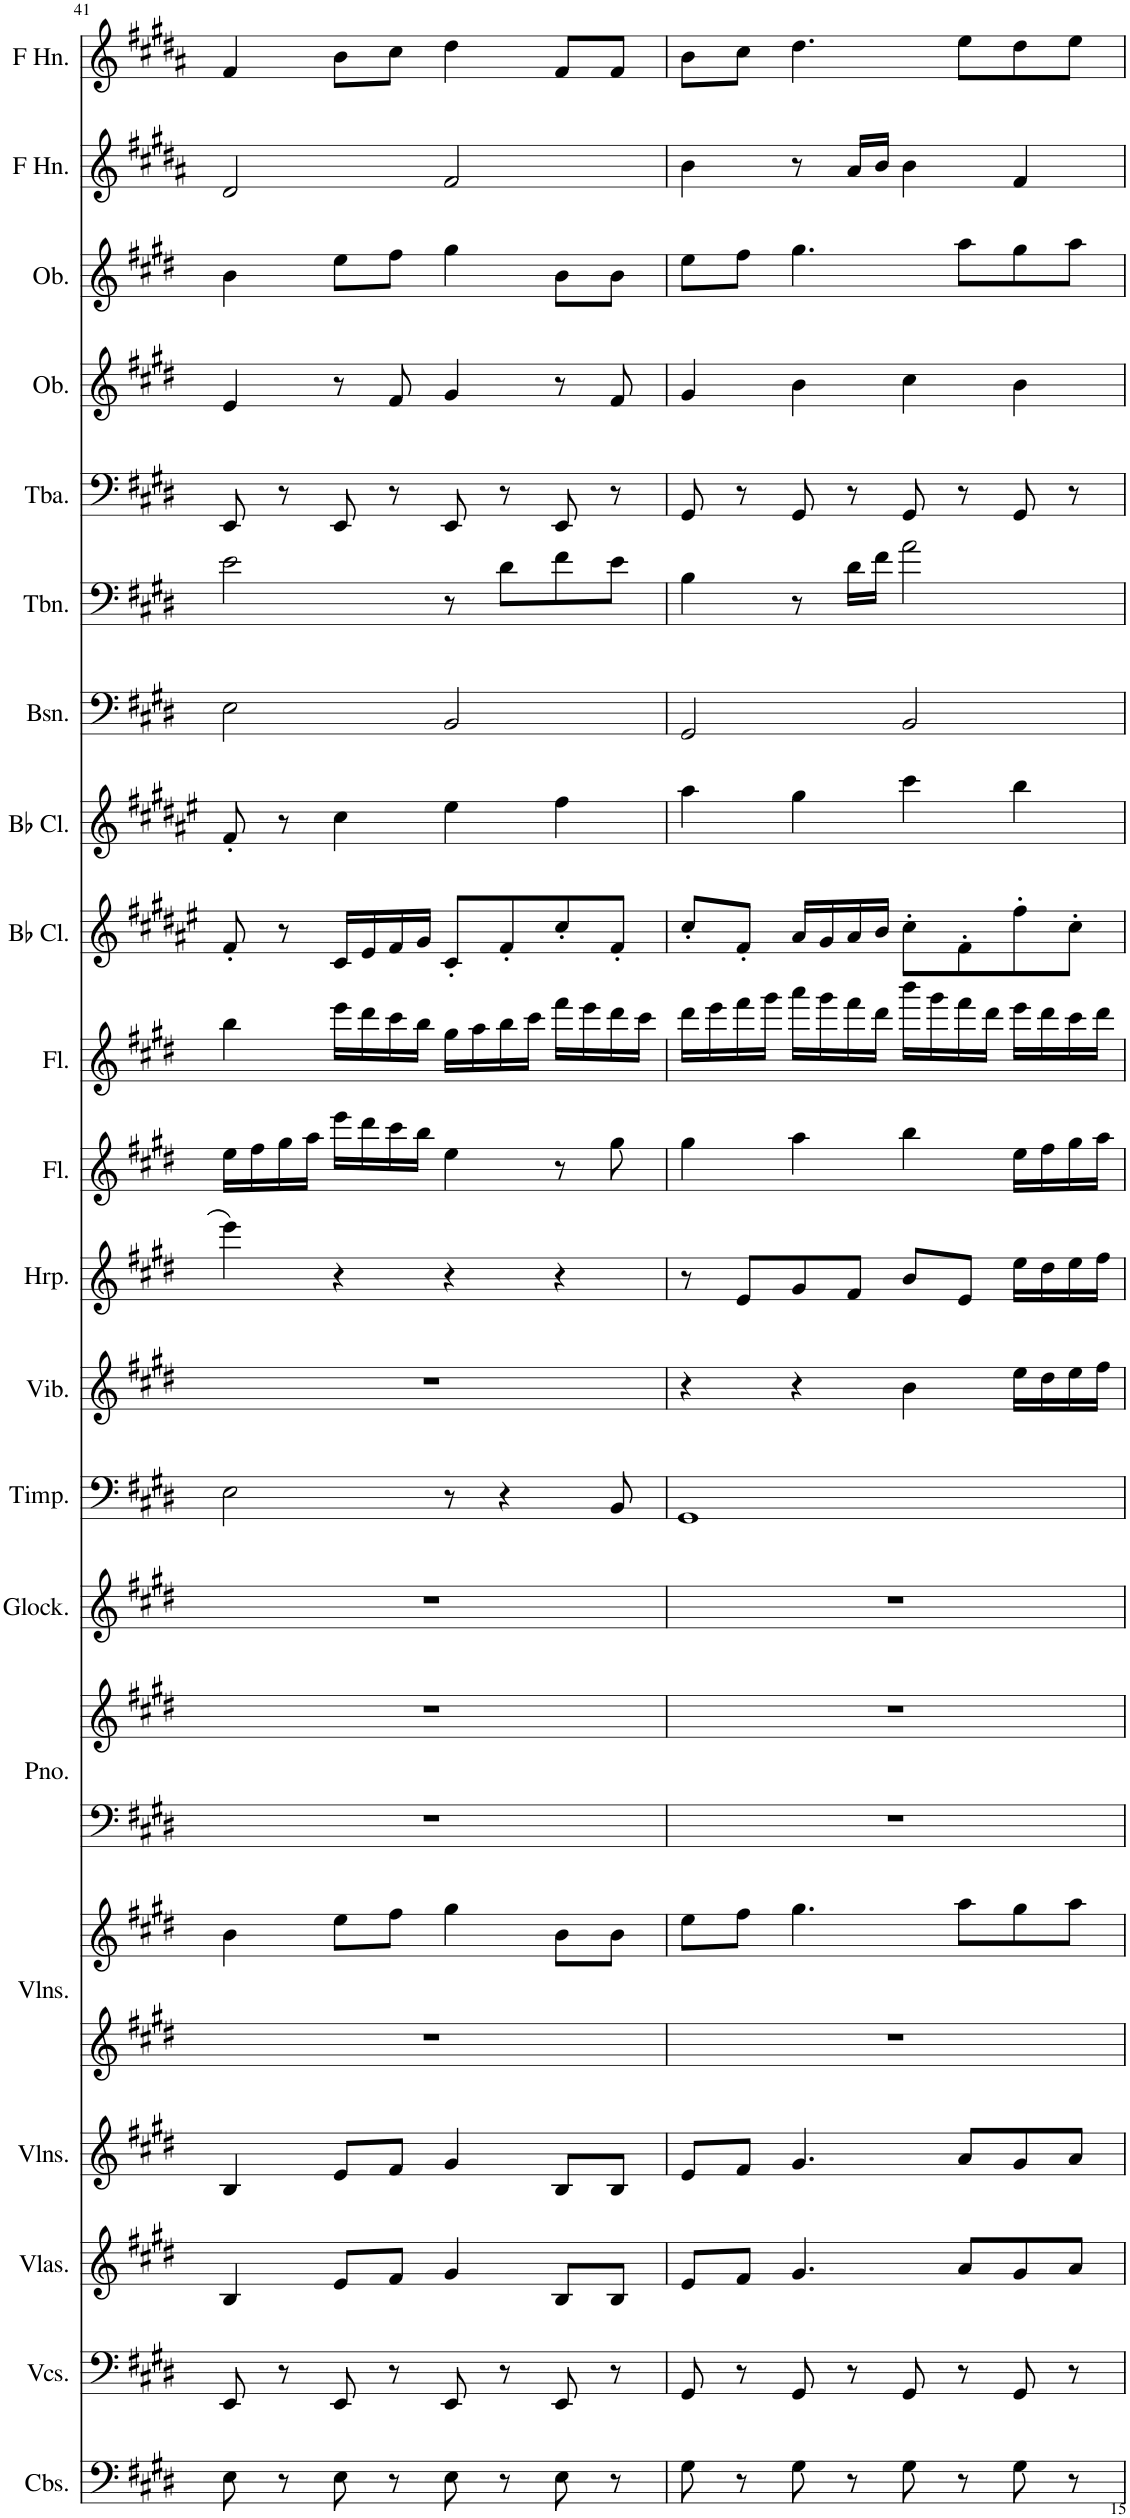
**kern	**kern	**kern	**kern	**kern	**kern	**kern	**kern	**kern	**kern	**kern	**kern	**kern	**kern	**kern	**kern	**kern	**kern	**kern	**kern	**kern	**kern	**kern
*part21	*part20	*part19	*part18	*part17	*part17	*part16	*part16	*part15	*part14	*part13	*part12	*part11	*part10	*part9	*part8	*part7	*part6	*part5	*part4	*part3	*part2	*part1
*staff23	*staff22	*staff21	*staff20	*staff19	*staff18	*staff17	*staff16	*staff15	*staff14	*staff13	*staff12	*staff11	*staff10	*staff9	*staff8	*staff7	*staff6	*staff5	*staff4	*staff3	*staff2	*staff1
*I"Contrabasses	*I"Violoncellos	*I"Violas	*I"Violins	*I"Violins	*	*I"Piano	*	*I"Glockenspiel	*I"Timpani	*I"Vibraphone	*I"Harp	*I"Flute	*I"Flute	*I"Bb Clarinet	*I"Bb Clarinet	*I"Bassoon	*I"Trombone	*I"Tuba	*I"Oboe	*I"Oboe	*I"Horn in F	*I"Horn in F
*I'Cbs.	*I'Vcs.	*I'Vlas.	*I'Vlns.	*I'Vlns.	*	*I'Pno.	*	*I'Glock.	*I'Timp.	*I'Vib.	*I'Hrp.	*I'Fl.	*I'Fl.	*I'Bb Cl.	*I'Bb Cl.	*I'Bsn.	*I'Tbn.	*I'Tba.	*I'Ob.	*I'Ob.	*	*
!!LO:PB:g=z
*clefF4	*clefF4	*clefG2	*clefG2	*clefG2	*clefG2	*clefF4	*clefG2	*clefG2	*clefF4	*clefG2	*clefG2	*clefG2	*clefG2	*clefG2	*clefG2	*clefF4	*clefF4	*clefF4	*clefG2	*clefG2	*clefG2	*clefG2
*Trd7c12	*	*	*	*	*	*	*	*Trd-14c-24	*	*	*	*	*	*Trd1c2	*Trd1c2	*	*	*	*	*	*Trd4c7	*Trd4c7
*k[f#c#g#d#]	*k[f#c#g#d#]	*k[f#c#g#d#]	*k[f#c#g#d#]	*k[f#c#g#d#]	*k[f#c#g#d#]	*k[f#c#g#d#]	*k[f#c#g#d#]	*k[f#c#g#d#]	*k[f#c#g#d#]	*k[f#c#g#d#]	*k[f#c#g#d#]	*k[f#c#g#d#]	*k[f#c#g#d#]	*k[f#c#g#d#a#e#]	*k[f#c#g#d#a#e#]	*k[f#c#g#d#]	*k[f#c#g#d#]	*k[f#c#g#d#]	*k[f#c#g#d#]	*k[f#c#g#d#]	*k[f#c#g#d#a#]	*k[f#c#g#d#a#]
*M4/4	*M4/4	*M4/4	*M4/4	*M4/4	*M4/4	*M4/4	*M4/4	*M4/4	*M4/4	*M4/4	*M4/4	*M4/4	*M4/4	*M4/4	*M4/4	*M4/4	*M4/4	*M4/4	*M4/4	*M4/4	*M4/4	*M4/4
=41	=41	=41	=41	=41	=41	=41	=41	=41	=41	=41	=41	=41	=41	=41	=41	=41	=41	=41	=41	=41	=41	=41
8E\	8EE/	4B/	4B/	1r	4b\	1r	1r	1r	2E\	1r	4eee\	16ee\LL	4bb\	8f#'/	8f#'/	2E\	2e\	8EE/	4e/	4b\	2d#/	4f#/
.	.	.	.	.	.	.	.	.	.	.	.	16ff#\	.	.	.	.	.	.	.	.	.	.
8r	8r	.	.	.	.	.	.	.	.	.	.	16gg#\	.	8r	8r	.	.	8r	.	.	.	.
.	.	.	.	.	.	.	.	.	.	.	.	16aa\JJ	.	.	.	.	.	.	.	.	.	.
8E\	8EE/	8e/L	8e/L	.	8ee\L	.	.	.	.	.	4r	16eee\LL	16eee\LL	16c#/LL	4cc#\	.	.	8EE/	8r	8ee\L	.	8b\L
.	.	.	.	.	.	.	.	.	.	.	.	16ddd#\	16ddd#\	16e#/	.	.	.	.	.	.	.	.
8r	8r	8f#/J	8f#/J	.	8ff#\J	.	.	.	.	.	.	16ccc#\	16ccc#\	16f#/	.	.	.	8r	8f#/	8ff#\J	.	8cc#\J
.	.	.	.	.	.	.	.	.	.	.	.	16bb\JJ	16bb\JJ	16g#/JJ	.	.	.	.	.	.	.	.
8E\	8EE/	4g#/	4g#/	.	4gg#\	.	.	.	8r	.	4r	4ee\	16gg#\LL	8c#'/L	4ee#\	2BB/	8r	8EE/	4g#/	4gg#\	2f#/	4dd#\
.	.	.	.	.	.	.	.	.	.	.	.	.	16aa\	.	.	.	.	.	.	.	.	.
8r	8r	.	.	.	.	.	.	.	4r	.	.	.	16bb\	8f#'/	.	.	8d#\L	8r	.	.	.	.
.	.	.	.	.	.	.	.	.	.	.	.	.	16ccc#\JJ	.	.	.	.	.	.	.	.	.
8E\	8EE/	8B/L	8B/L	.	8b\L	.	.	.	.	.	4r	8r	16fff#\LL	8cc#'/	4ff#\	.	8f#\	8EE/	8r	8b\L	.	8f#/L
.	.	.	.	.	.	.	.	.	.	.	.	.	16eee\	.	.	.	.	.	.	.	.	.
8r	8r	8B/J	8B/J	.	8b\J	.	.	.	8BB/	.	.	8gg#\	16ddd#\	8f#'/J	.	.	8e\J	8r	8f#/	8b\J	.	8f#/J
.	.	.	.	.	.	.	.	.	.	.	.	.	16ccc#\JJ	.	.	.	.	.	.	.	.	.
=42	=42	=42	=42	=42	=42	=42	=42	=42	=42	=42	=42	=42	=42	=42	=42	=42	=42	=42	=42	=42	=42	=42
8G#\	8GG#/	8e/L	8e/L	1r	8ee\L	1r	1r	1r	1GG#	4r	8r	4gg#\	16ddd#\LL	8cc#'/L	4aa#\	2GG#/	4B\	8GG#/	4g#/	8ee\L	4b\	8b\L
.	.	.	.	.	.	.	.	.	.	.	.	.	16eee\	.	.	.	.	.	.	.	.	.
8r	8r	8f#/J	8f#/J	.	8ff#\J	.	.	.	.	.	8e/L	.	16fff#\	8f#'/J	.	.	.	8r	.	8ff#\J	.	8cc#\J
.	.	.	.	.	.	.	.	.	.	.	.	.	16ggg#\JJ	.	.	.	.	.	.	.	.	.
8G#\	8GG#/	4.g#/	4.g#/	.	4.gg#\	.	.	.	.	4r	8g#/	4aa\	16aaa\LL	16a#/LL	4gg#\	.	8r	8GG#/	4b\	4.gg#\	8r	4.dd#\
.	.	.	.	.	.	.	.	.	.	.	.	.	16ggg#\	16g#/	.	.	.	.	.	.	.	.
8r	8r	.	.	.	.	.	.	.	.	.	8f#/J	.	16fff#\	16a#/	.	.	16d#\LL	8r	.	.	16a#/LL	.
.	.	.	.	.	.	.	.	.	.	.	.	.	16ddd#\JJ	16b/JJ	.	.	16f#\JJ	.	.	.	16b/JJ	.
8G#\	8GG#/	.	.	.	.	.	.	.	.	4b\	8b/L	4bb\	16bbb\LL	8cc#'\L	4ccc#\	2BB/	2a\	8GG#/	4cc#\	.	4b\	.
.	.	.	.	.	.	.	.	.	.	.	.	.	16ggg#\	.	.	.	.	.	.	.	.	.
8r	8r	8a/L	8a/L	.	8aa\L	.	.	.	.	.	8e/J	.	16fff#\	8f#'\	.	.	.	8r	.	8aa\L	.	8ee\L
.	.	.	.	.	.	.	.	.	.	.	.	.	16ddd#\JJ	.	.	.	.	.	.	.	.	.
8G#\	8GG#/	8g#/	8g#/	.	8gg#\	.	.	.	.	16ee\LL	16ee\LL	16ee\LL	16eee\LL	8ff#'\	4bb\	.	.	8GG#/	4b\	8gg#\	4f#/	8dd#\
.	.	.	.	.	.	.	.	.	.	16dd#\	16dd#\	16ff#\	16ddd#\	.	.	.	.	.	.	.	.	.
8r	8r	8a/J	8a/J	.	8aa\J	.	.	.	.	16ee\	16ee\	16gg#\	16ccc#\	8cc#'\J	.	.	.	8r	.	8aa\J	.	8ee\J
.	.	.	.	.	.	.	.	.	.	16ff#\JJ	16ff#\JJ	16aa\JJ	16ddd#\JJ	.	.	.	.	.	.	.	.	.
=	=	=	=	=	=	=	=	=	=	=	=	=	=	=	=	=	=	=	=	=	=	=
*-	*-	*-	*-	*-	*-	*-	*-	*-	*-	*-	*-	*-	*-	*-	*-	*-	*-	*-	*-	*-	*-	*-
